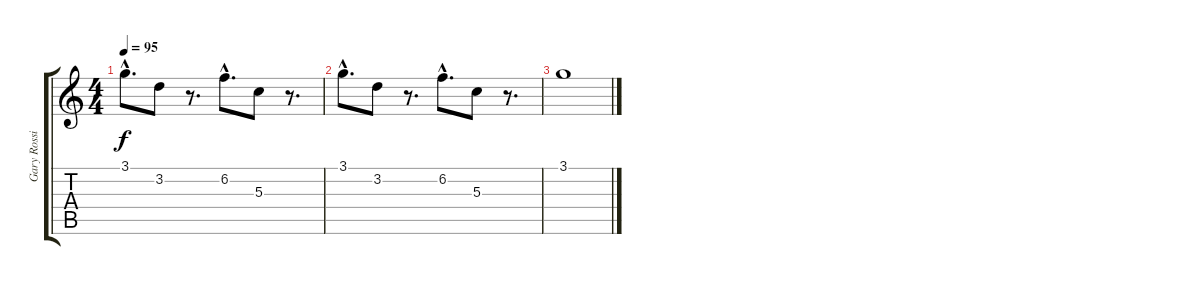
\track ("Gary Rossington - Acustic" "Gary Rossi") {instrument acousticguitarsteel}
\staff {score tabs}
\tuning (E4 B3 G3 D3 A2 E2) {hide}
\ts (4 4)
\tempo 95
\clef g2
\ks c
3.1{hac}.8{d dy f} 3.2.8 r.8{d} 6.2{hac}.8{d} 5.3.8 r.8{d} |
3.1{hac}.8{d} 3.2.8 r.8{d} 6.2{hac}.8{d} 5.3.8 r.8{d} |
3.1.1
